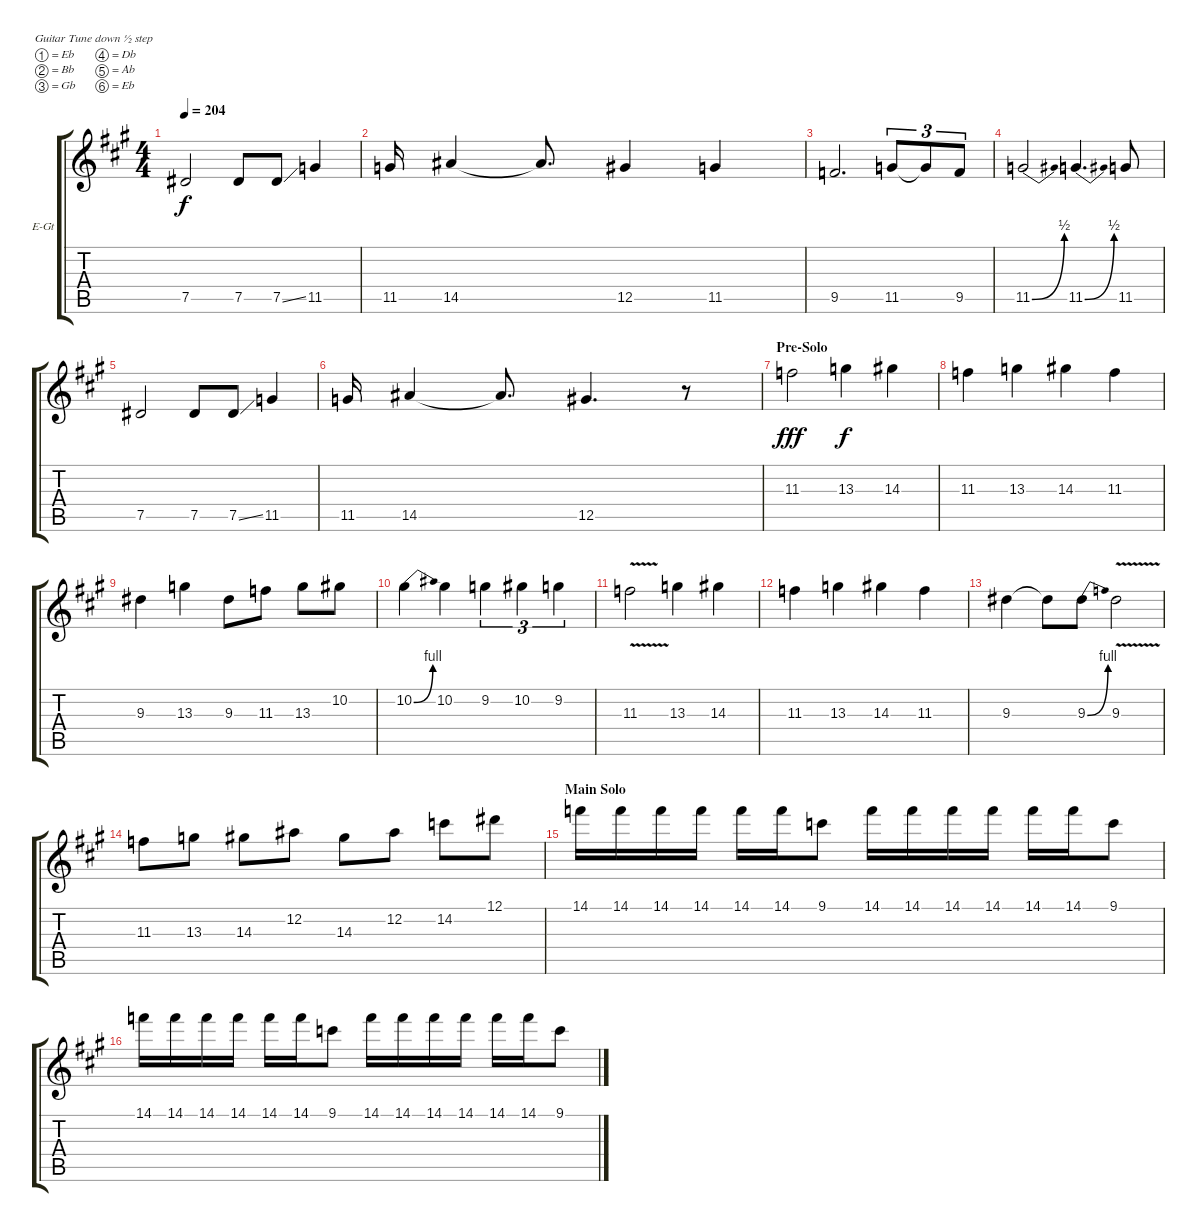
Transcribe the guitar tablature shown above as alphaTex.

\bracketExtendMode groupsimilarinstruments
\firstSystemTrackNameOrientation horizontal
\otherSystemsTrackNameOrientation horizontal
\track ("Solos" "E-Gt") {instrument distortionguitar}
\staff {score tabs}
\tuning (Eb4 Bb3 Gb3 Db3 Ab2 Eb2)
\ts (4 4)
\tempo 204
\clef g2
\ks a
7.5.2{dy f} 7.5.8 7.5{ss}.8 11.5.4 |
11.5.16 14.5.4 14.5{t}.8{d} 12.5.4 11.5.4 |
9.5.2{d} 11.5.8{tu (3 2)} 11.5{t}.8{tu (3 2)} 9.5.8{tu (3 2)} |
11.5{be (bend 0 0 60 2)}.2 11.5{be (bend 0 0 60 2)}.4{d} 11.5.8 |
7.5.2 7.5.8 7.5{ss}.8 11.5.4 |
11.5.16 14.5.4 14.5{t}.8{d} 12.5.4{d} r.8 |
\section ("" "Pre-Solo")
11.3.2{dy fff} 13.3.4{dy f} 14.3.4 |
11.3.4 13.3.4 14.3.4 11.3.4 |
9.3.4 13.3.4 9.3.8 11.3.8 13.3.8 10.2.8 |
10.2{be (bend 0 0 60 4)}.4 10.2.4 9.2.4{tu (3 2)} 10.2.4{tu (3 2)} 9.2.4{tu (3 2)} |
11.3{v}.2 13.3.4 14.3.4 |
11.3.4 13.3.4 14.3.4 11.3.4 |
9.3.4 9.3{t}.8 9.3{be (bend 0 0 60 4)}.8 9.3{v}.2 |
11.3.8 13.3.8 14.3.8 12.2.8 14.3.8 12.2.8 14.2.8 12.1.8 |
\section ("" "Main Solo")
14.1.16 14.1.16 14.1.16 14.1.16 14.1.16 14.1.16 9.1.8 14.1.16 14.1.16 14.1.16 14.1.16 14.1.16 14.1.16 9.1.8 |
14.1.16 14.1.16 14.1.16 14.1.16 14.1.16 14.1.16 9.1.8 14.1.16 14.1.16 14.1.16 14.1.16 14.1.16 14.1.16 9.1.8
